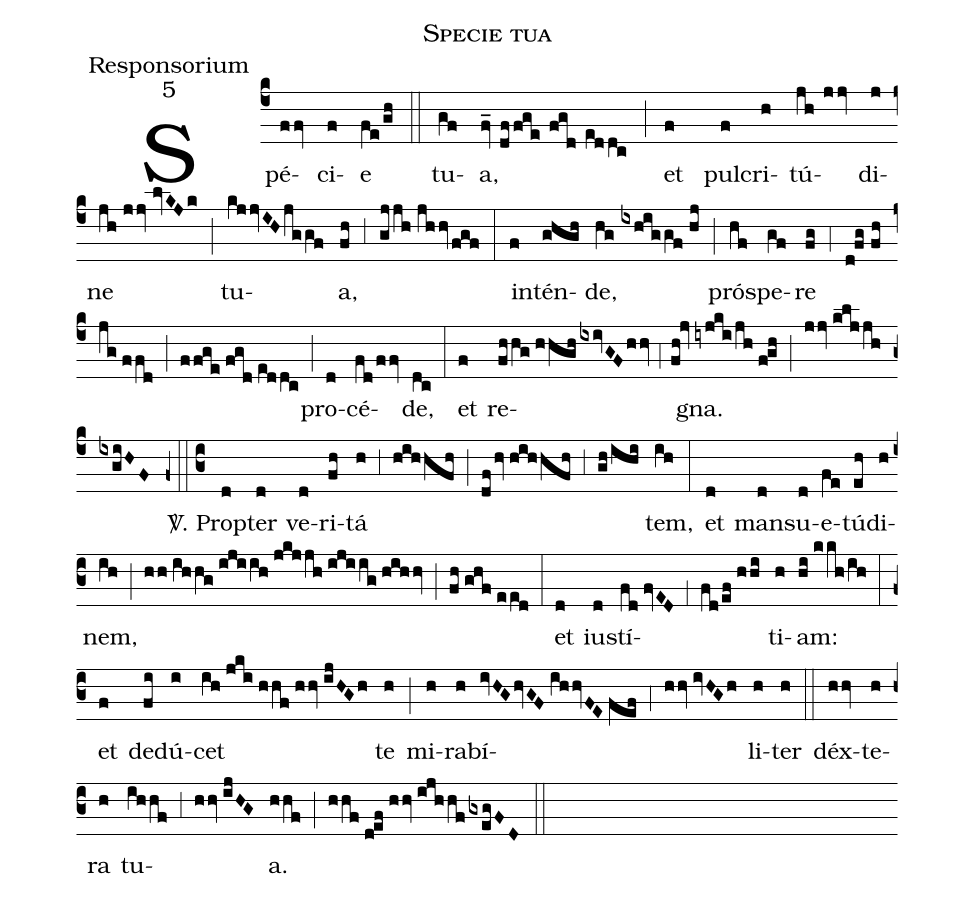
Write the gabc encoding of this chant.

name:Specie tua;
office-part:Responsorium;
mode:5;
%%
(c4) Spé(ffv)ci(f)e(fe/gh) (::)
tu(gf)a,(fv_//dffge//fgd//eddc) (;) et(f) pul(f)cri(h)tú(jh//jjv)di(j)ne(jh//jjv//lvKJk) (;) tu(kjjvIH/jggf)a,(fh) (,3) (gjjh//jhhv/fgf) (:)
in(f)tén(ghgh)de,(hg//ixhiggf//hj) (;) pró(hf)spe(gf)re(fg) (,4) (d!fg//fh/jg//ffd) (;) (ffge//fgd//eddc) (;) pro(d)cé(fd/ffv)de,(dc) (:)
et(f) re(fhhg//hhgh/ixivGF/hhv,4fh!jv)gna.(iyjki/jh//f!gh) (;) (jjv//kljjh/ixgiHF)
(z0::c3) <sp>V/</sp>. Prop(d)ter(d) ve(d)ri(fh)tá(h)(,3)(hihhfh)(;)(df/hv//hihhfh)(,3)(gh/ihi)tem,(ih) (:)
et(d) man(d)su(d)e(fe)tú(eh)di(h)nem,(ih) (;) (hh//ihhg//ijiih//jkjjh//ijiig//hihhv) (;) (fh//ghf//eed) (:)
et(d) iu(d)stí(fd//fvED)(,1)(fd/ef//hhi)ti(h)am:(hi//kkh/ih) (:)
et(f) de(fi)dú(i)cet(ih//jki//hhf//hhv//ijHGh) te(h) (;) mi(h)ra(h)bí(ivHG/hvGF//ihhvFE//fef)(,4)(hhv//ivHGh)li(h)ter(h) (::)
déx(hhv)te(h)ra(h) tu(ihhf)(,3)(hhv//ijHG)a.(hhf) (;) (hhf//d!ef//hhv//ijhhf/gxegFD) (::)
